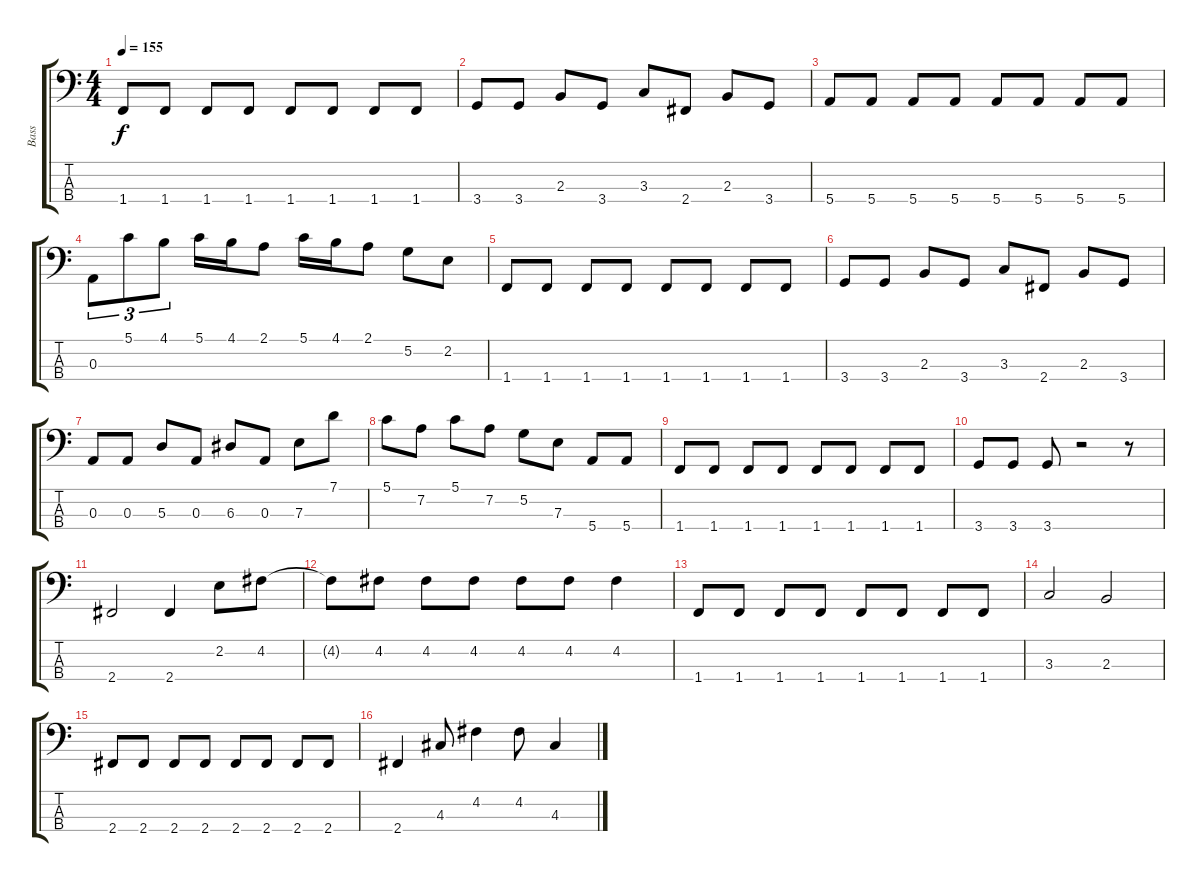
\track ("Bass" "Bass") {instrument electricbasspick}
\staff {score tabs}
\tuning (G2 D2 A1 E1) {hide}
\ts (4 4)
\tempo 155
\clef f4
\ks c
1.4.8{dy f} 1.4.8 1.4.8 1.4.8 1.4.8 1.4.8 1.4.8 1.4.8 |
3.4.8 3.4.8 2.3.8 3.4.8 3.3.8 2.4.8 2.3.8 3.4.8 |
5.4.8 5.4.8 5.4.8 5.4.8 5.4.8 5.4.8 5.4.8 5.4.8 |
0.3.8{tu (3 2)} 5.1.8{tu (3 2)} 4.1.8{tu (3 2)} 5.1.16 4.1.16 2.1.8 5.1.16 4.1.16 2.1.8 5.2.8 2.2.8 |
1.4.8 1.4.8 1.4.8 1.4.8 1.4.8 1.4.8 1.4.8 1.4.8 |
3.4.8 3.4.8 2.3.8 3.4.8 3.3.8 2.4.8 2.3.8 3.4.8 |
0.3.8 0.3.8 5.3.8 0.3.8 6.3.8 0.3.8 7.3.8 7.1.8 |
5.1.8 7.2.8 5.1.8 7.2.8 5.2.8 7.3.8 5.4.8 5.4.8 |
1.4.8 1.4.8 1.4.8 1.4.8 1.4.8 1.4.8 1.4.8 1.4.8 |
3.4.8 3.4.8 3.4.8 r.2 r.8 |
2.4.2 2.4.4 2.2.8 4.2.8 |
4.2{t}.8 4.2.8 4.2.8 4.2.8 4.2.8 4.2.8 4.2.4 |
1.4.8 1.4.8 1.4.8 1.4.8 1.4.8 1.4.8 1.4.8 1.4.8 |
3.3.2 2.3.2 |
2.4.8 2.4.8 2.4.8 2.4.8 2.4.8 2.4.8 2.4.8 2.4.8 |
2.4.4 4.3.8 4.2.4 4.2.8 4.3.4
